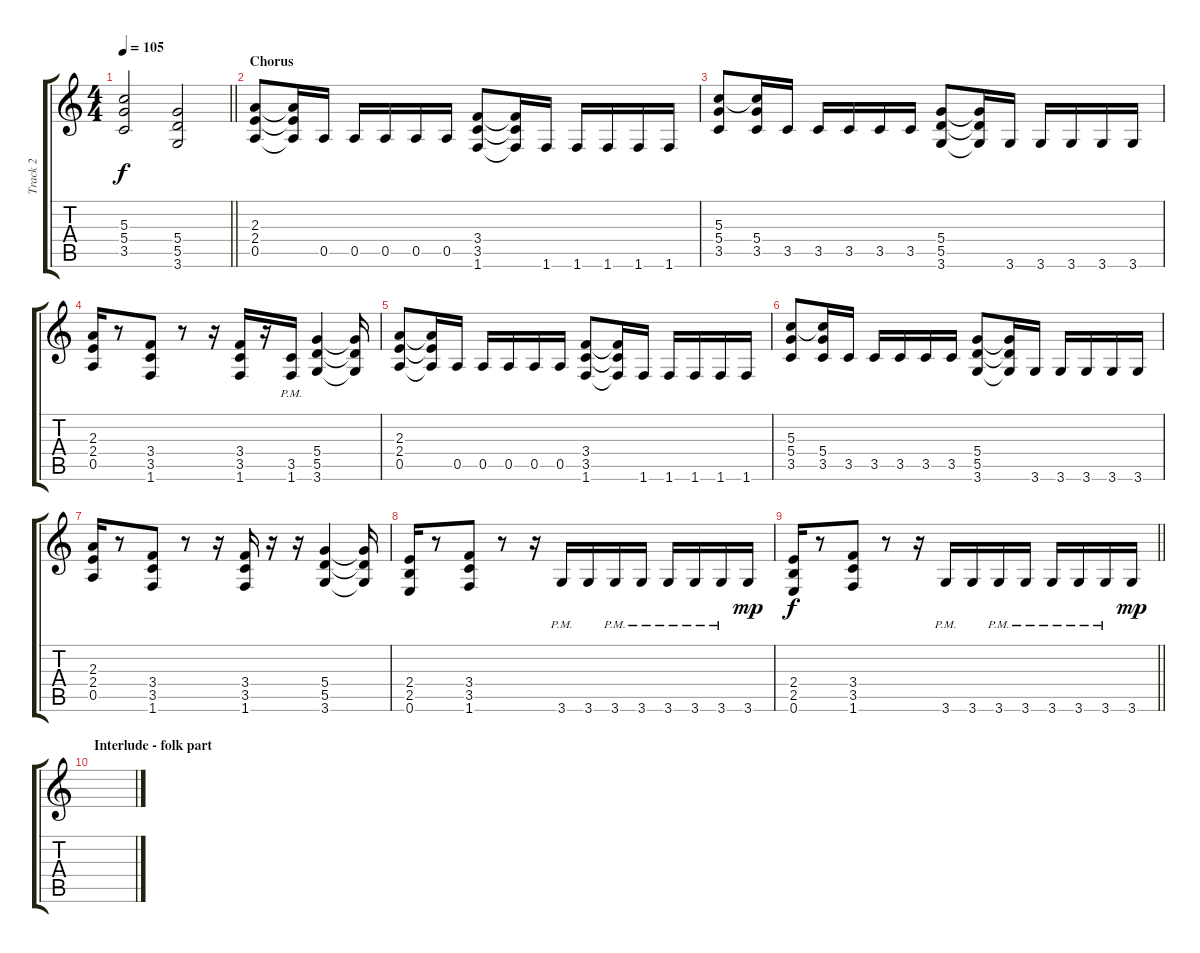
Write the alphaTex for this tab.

\track ("Track 2" "Track 2") {instrument distortionguitar}
\staff {score tabs}
\tuning (E4 B3 G3 D3 A2 E2) {hide}
\ts (4 4)
\tempo 105
\clef g2
\barLineRight lightlight
\ks c
(5.3 5.4 3.5).2{dy f} (5.4 5.5 3.6).2 |
\section ("" "Chorus")
(2.3 2.4 0.5).8 (2.3{t} 2.4{t} 0.5{t}).16 0.5.16 0.5.16 0.5.16 0.5.16 0.5.16 (3.4 3.5 1.6).8 (3.4{t} 3.5{t} 1.6{t}).16 1.6.16 1.6.16 1.6.16 1.6.16 1.6.16 |
(5.3 5.4 3.5).8 (5.3{t} 5.4 3.5).16 3.5.16 3.5.16 3.5.16 3.5.16 3.5.16 (5.4 5.5 3.6).8 (5.4{t} 5.5{t} 3.6{t}).16 3.6.16 3.6.16 3.6.16 3.6.16 3.6.16 |
(2.3 2.4 0.5).16 r.8 (3.4 3.5 1.6).8 r.8 r.16 (3.4 3.5 1.6).16 r.16 (3.5{pm} 1.6{pm}).16 (5.4 5.5 3.6).4 (5.4{t} 5.5{t} 3.6{t}).16 |
(2.3 2.4 0.5).8 (2.3{t} 2.4{t} 0.5{t}).16 0.5.16 0.5.16 0.5.16 0.5.16 0.5.16 (3.4 3.5 1.6).8 (3.4{t} 3.5{t} 1.6{t}).16 1.6.16 1.6.16 1.6.16 1.6.16 1.6.16 |
(5.3 5.4 3.5).8 (5.3{t} 5.4 3.5).16 3.5.16 3.5.16 3.5.16 3.5.16 3.5.16 (5.4 5.5 3.6).8 (5.4{t} 5.5{t} 3.6{t}).16 3.6.16 3.6.16 3.6.16 3.6.16 3.6.16 |
(2.3 2.4 0.5).16 r.8 (3.4 3.5 1.6).8 r.8 r.16 (3.4 3.5 1.6).16 r.16 r.16 (5.4 5.5 3.6).4 (5.4{t} 5.5{t} 3.6{t}).16 |
(2.4 2.5 0.6).16 r.8 (3.4 3.5 1.6).8 r.8 r.16 3.6{pm}.16 3.6.16 3.6{pm}.16 3.6{pm}.16 3.6{pm}.16 3.6{pm}.16 3.6{pm}.16 3.6.16{dy mp} |
\barLineRight lightlight
(2.4 2.5 0.6).16{dy f} r.8 (3.4 3.5 1.6).8 r.8 r.16 3.6{pm}.16 3.6.16 3.6{pm}.16 3.6{pm}.16 3.6{pm}.16 3.6{pm}.16 3.6{pm}.16 3.6.16{dy mp} |
\section ("" "Interlude - folk part")
